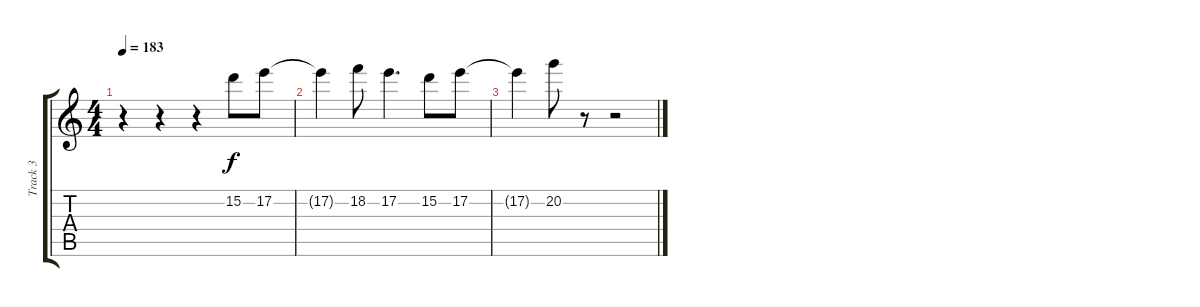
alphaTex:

\track ("Track 3" "Track 3") {instrument overdrivenguitar}
\staff {score tabs}
\tuning (E4 B3 G3 D3 A2 E2) {hide}
\ts (4 4)
\tempo 183
\clef g2
\ks c
r.4{dy mp} r.4 r.4 15.2.8{dy f} 17.2.8 |
17.2{t}.4 18.2.8 17.2.4{d} 15.2.8 17.2.8 |
17.2{t}.4 20.2.8 r.8 r.2
